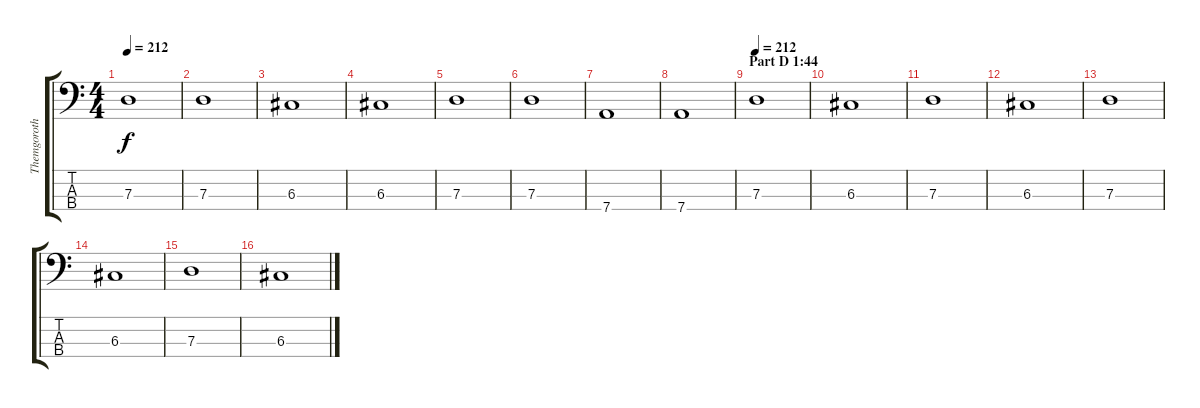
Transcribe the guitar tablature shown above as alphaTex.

\track ("Themgoroth" "Themgoroth") {instrument electricbassfinger}
\staff {score tabs}
\tuning (F2 C2 G1 D1) {hide}
\ts (4 4)
\tempo 212
\clef f4
\ks c
7.3.1{dy f} |
7.3.1 |
6.3.1 |
6.3.1 |
7.3.1 |
7.3.1 |
7.4.1 |
7.4.1 |
\section ("" "Part D 1:44")
\tempo 212
7.3.1 |
6.3.1 |
7.3.1 |
6.3.1 |
7.3.1 |
6.3.1 |
7.3.1 |
6.3.1
